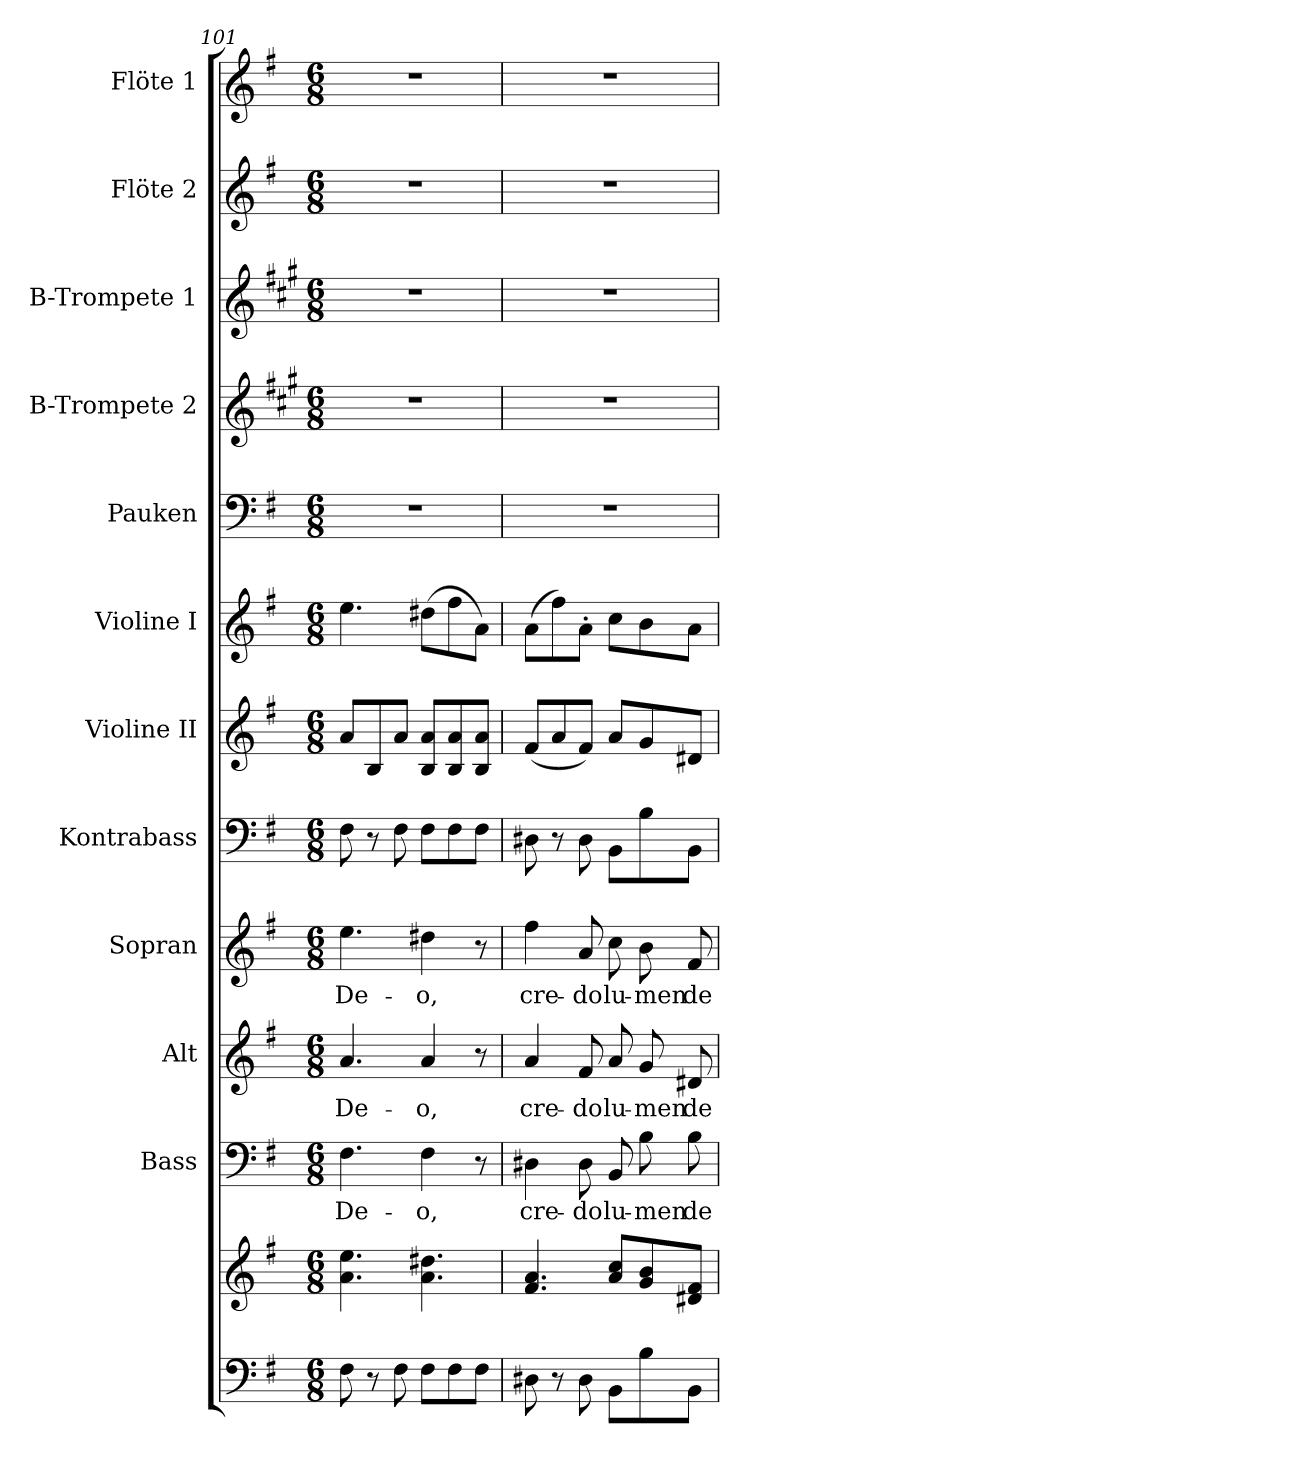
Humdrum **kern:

**kern	**kern	**kern	**text	**kern	**text	**kern	**text	**kern	**kern	**kern	**kern	**kern	**kern	**kern	**kern
*part12	*part12	*part11	*part11	*part10	*part10	*part9	*part9	*part8	*part7	*part6	*part5	*part4	*part3	*part2	*part1
*staff13	*staff12	*staff11	*staff11	*staff10	*staff10	*staff9	*staff9	*staff8	*staff7	*staff6	*staff5	*staff4	*staff3	*staff2	*staff1
*	*	*I"Bass	*	*I"Alt	*	*I"Sopran	*	*I"Kontrabass	*I"Violine II	*I"Violine I	*I"Pauken	*I"B-Trompete 2	*I"B-Trompete 1	*I"Flöte 2	*I"Flöte 1
*	*	*I'B.	*	*I'A.	*	*I'S.	*	*I'Kb.	*I'Vl. II	*I'Vl. I	*I'Pk.	*I'B Trp. 2	*I'B Trp. 1	*I'Fl. 2	*I'Fl. 1
!!LO:PB:g=z
*clefF4	*clefG2	*clefF4	*	*clefG2	*	*clefG2	*	*clefF4	*clefG2	*clefG2	*clefF4	*clefG2	*clefG2	*clefG2	*clefG2
*	*	*	*	*	*	*	*	*ITrd7c12	*	*	*	*ITrd1c2	*ITrd1c2	*	*
*k[f#]	*k[f#]	*k[f#]	*	*k[f#]	*	*k[f#]	*	*k[f#]	*k[f#]	*k[f#]	*k[f#]	*k[f#]	*k[f#]	*k[f#]	*k[f#]
*G:	*G:	*G:	*	*G:	*	*G:	*	*G:	*G:	*G:	*G:	*G:	*G:	*G:	*G:
*M6/8	*M6/8	*M6/8	*	*M6/8	*	*M6/8	*	*M6/8	*M6/8	*M6/8	*M6/8	*M6/8	*M6/8	*M6/8	*M6/8
=101	=101	=101	=101	=101	=101	=101	=101	=101	=101	=101	=101	=101	=101	=101	=101
!	!	!	!LO:LY:b	!	!LO:LY:b	!	!LO:LY:b	!	!	!	!	!	!	!	!
8F#\	4.a\ 4.ee\	4.F#\	De-	4.a/	De-	4.ee\	De-	8FF#\	8a/L	4.ee\	2.r	2.r	2.r	2.r	2.r
8r	.	.	.	.	.	.	.	8r	8B/	.	.	.	.	.	.
8F#\	.	.	.	.	.	.	.	8FF#\	8a/J	.	.	.	.	.	.
!	!	!	!LO:LY:b	!	!LO:LY:b	!	!LO:LY:b	!	!	!	!	!	!	!	!
8F#\L	4.a\ 4.dd#X\	4F#\	-o,	4a/	-o,	4dd#X\	-o,	8FF#\L	8B/ 8a/L	(>8dd#X\L	.	.	.	.	.
8F#\	.	.	.	.	.	.	.	8FF#\	8B/ 8a/	8ff#\	.	.	.	.	.
8F#\J	.	8r	.	8r	.	8r	.	8FF#\J	8B/ 8a/J	8a\J)	.	.	.	.	.
=102	=102	=102	=102	=102	=102	=102	=102	=102	=102	=102	=102	=102	=102	=102	=102
!	!	!	!LO:LY:b	!	!LO:LY:b	!	!LO:LY:b	!	!	!	!	!	!	!	!
8D#X\	4.f#/ 4.a/	4D#X\	cre-	4a/	cre-	4ff#\	cre-	8DD#X\	(<8f#/L	(>8a\L	2.r	2.r	2.r	2.r	2.r
8r	.	.	.	.	.	.	.	8r	8a/	8ff#\)	.	.	.	.	.
!	!	!	!LO:LY:b	!	!LO:LY:b	!	!LO:LY:b	!	!	!	!	!	!	!	!
8D#\	.	8D#\	-do	8f#/	-do	8a/	-do	8DD#\	8f#/J)	8a'>\J	.	.	.	.	.
!	!	!	!LO:LY:b	!	!LO:LY:b	!	!LO:LY:b	!	!	!	!	!	!	!	!
8BB\L	8a/ 8cc/L	8BB/	lu-	8a/	lu-	8cc\	lu-	8BBB\L	8a/L	8cc\L	.	.	.	.	.
!	!	!	!LO:LY:b	!	!LO:LY:b	!	!LO:LY:b	!	!	!	!	!	!	!	!
8B\	8g/ 8b/	8B\	-men	8g/	-men	8b\	-men	8BB\	8g/	8b\	.	.	.	.	.
!	!	!	!LO:LY:b	!	!LO:LY:b	!	!LO:LY:b	!	!	!	!	!	!	!	!
8BB\J	8d#X/ 8f#/J	8B\	de	8d#X/	de	8f#/	de	8BBB\J	8d#X/J	8a\J	.	.	.	.	.
=	=	=	=	=	=	=	=	=	=	=	=	=	=	=	=
*-	*-	*-	*-	*-	*-	*-	*-	*-	*-	*-	*-	*-	*-	*-	*-
